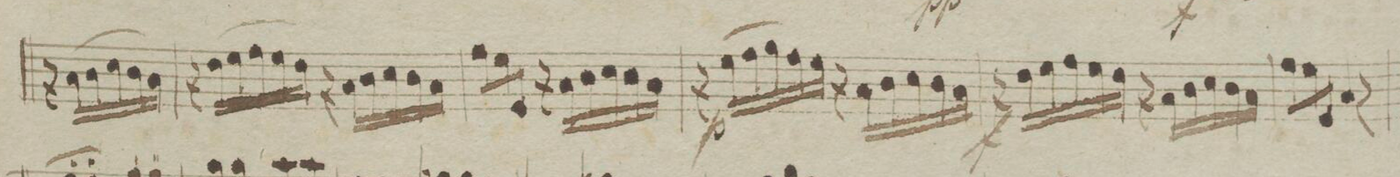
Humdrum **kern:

**kern	**dynam
*I"Viola	*
*clefC3	*
*k[b-e-]	*
*M6/8	*
16r	.
(16B-\LL	.
16c\	.
16d\	.
16c\	.
16B-\JJ)	.
=54	=54
16r	.
(16e-\LL	.
16f\	.
16g\	.
16f\	.
16e-\JJ)	.
16r	.
16B-\LL	.
16c\	.
16d\	.
16c\	.
16B-\JJ	.
=55	=55
8g\L	.
8f\	.
8F/J	.
16r	.
16B-\LL	.
16c\	.
16d\	.
16c\	.
16B-\JJ	.
=56	=56
16r	p
(16f\LL	.
16g\	.
16a\)	.
16g\	.
16f\JJ	.
16r	.
16B-\LL	.
16c\	.
16d\	.
16c\	.
16B-\JJ	.
=57	=57
16r	f
16e-\LL	.
16f\	.
16g\	.
16f\	.
16e-\JJ	.
16r	.
16B-\LL	.
16c\	.
16d\	.
16c\	.
16B-\JJ	.
=58	=58
8g\L	.
8f\	.
8F/J	.
4B-/	.
8r	.
=59	=59
*-	*-
